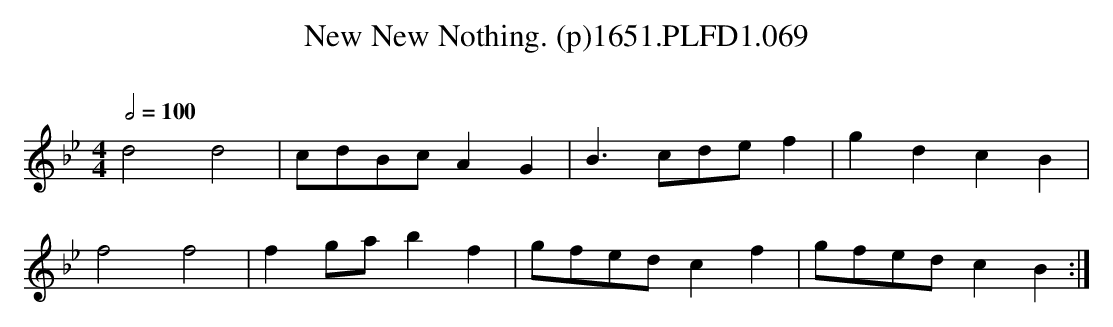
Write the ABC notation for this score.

X:1
T:New New Nothing. (p)1651.PLFD1.069
M:4/4
L:1/4
Q:1/2=100
O:
K:Bb
d2d2|c/d/B/c/AG|B>cd/e/f|gdcB|
f2f2|fg/a/bf|g/f/e/d/cf|g/f/e/d/cB:|
